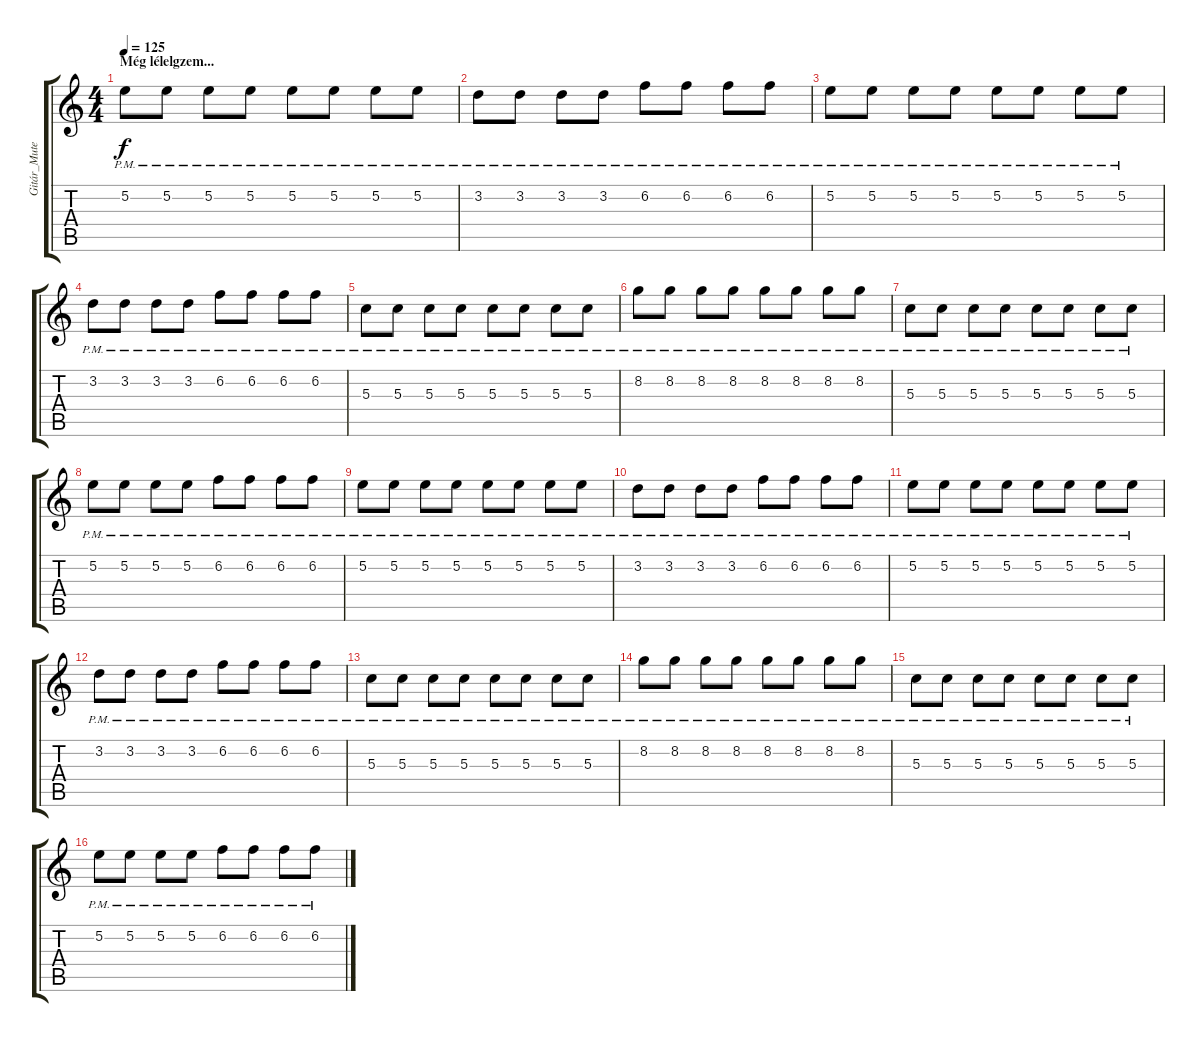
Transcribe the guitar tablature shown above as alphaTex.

\track ("Gitár_Muted" "Gitár_Mute") {instrument electricguitarmuted}
\staff {score tabs}
\tuning (E4 B3 G3 D3 A2 E2) {hide}
\ts (4 4)
\section ("" "Még lélelgzem...")
\tempo 125
\clef g2
\ks c
5.2{pm}.8{dy f} 5.2{pm}.8 5.2{pm}.8 5.2{pm}.8 5.2{pm}.8 5.2{pm}.8 5.2{pm}.8 5.2{pm}.8 |
3.2{pm}.8 3.2{pm}.8 3.2{pm}.8 3.2{pm}.8 6.2{pm}.8 6.2{pm}.8 6.2{pm}.8 6.2{pm}.8 |
5.2{pm}.8 5.2{pm}.8 5.2{pm}.8 5.2{pm}.8 5.2{pm}.8 5.2{pm}.8 5.2{pm}.8 5.2{pm}.8 |
3.2{pm}.8 3.2{pm}.8 3.2{pm}.8 3.2{pm}.8 6.2{pm}.8 6.2{pm}.8 6.2{pm}.8 6.2{pm}.8 |
5.3{pm}.8 5.3{pm}.8 5.3{pm}.8 5.3{pm}.8 5.3{pm}.8 5.3{pm}.8 5.3{pm}.8 5.3{pm}.8 |
8.2{pm}.8 8.2{pm}.8 8.2{pm}.8 8.2{pm}.8 8.2{pm}.8 8.2{pm}.8 8.2{pm}.8 8.2{pm}.8 |
5.3{pm}.8 5.3{pm}.8 5.3{pm}.8 5.3{pm}.8 5.3{pm}.8 5.3{pm}.8 5.3{pm}.8 5.3{pm}.8 |
5.2{pm}.8 5.2{pm}.8 5.2{pm}.8 5.2{pm}.8 6.2{pm}.8 6.2{pm}.8 6.2{pm}.8 6.2{pm}.8 |
5.2{pm}.8 5.2{pm}.8 5.2{pm}.8 5.2{pm}.8 5.2{pm}.8 5.2{pm}.8 5.2{pm}.8 5.2{pm}.8 |
3.2{pm}.8 3.2{pm}.8 3.2{pm}.8 3.2{pm}.8 6.2{pm}.8 6.2{pm}.8 6.2{pm}.8 6.2{pm}.8 |
5.2{pm}.8 5.2{pm}.8 5.2{pm}.8 5.2{pm}.8 5.2{pm}.8 5.2{pm}.8 5.2{pm}.8 5.2{pm}.8 |
3.2{pm}.8 3.2{pm}.8 3.2{pm}.8 3.2{pm}.8 6.2{pm}.8 6.2{pm}.8 6.2{pm}.8 6.2{pm}.8 |
5.3{pm}.8 5.3{pm}.8 5.3{pm}.8 5.3{pm}.8 5.3{pm}.8 5.3{pm}.8 5.3{pm}.8 5.3{pm}.8 |
8.2{pm}.8 8.2{pm}.8 8.2{pm}.8 8.2{pm}.8 8.2{pm}.8 8.2{pm}.8 8.2{pm}.8 8.2{pm}.8 |
5.3{pm}.8 5.3{pm}.8 5.3{pm}.8 5.3{pm}.8 5.3{pm}.8 5.3{pm}.8 5.3{pm}.8 5.3{pm}.8 |
5.2{pm}.8 5.2{pm}.8 5.2{pm}.8 5.2{pm}.8 6.2{pm}.8 6.2{pm}.8 6.2{pm}.8 6.2{pm}.8
